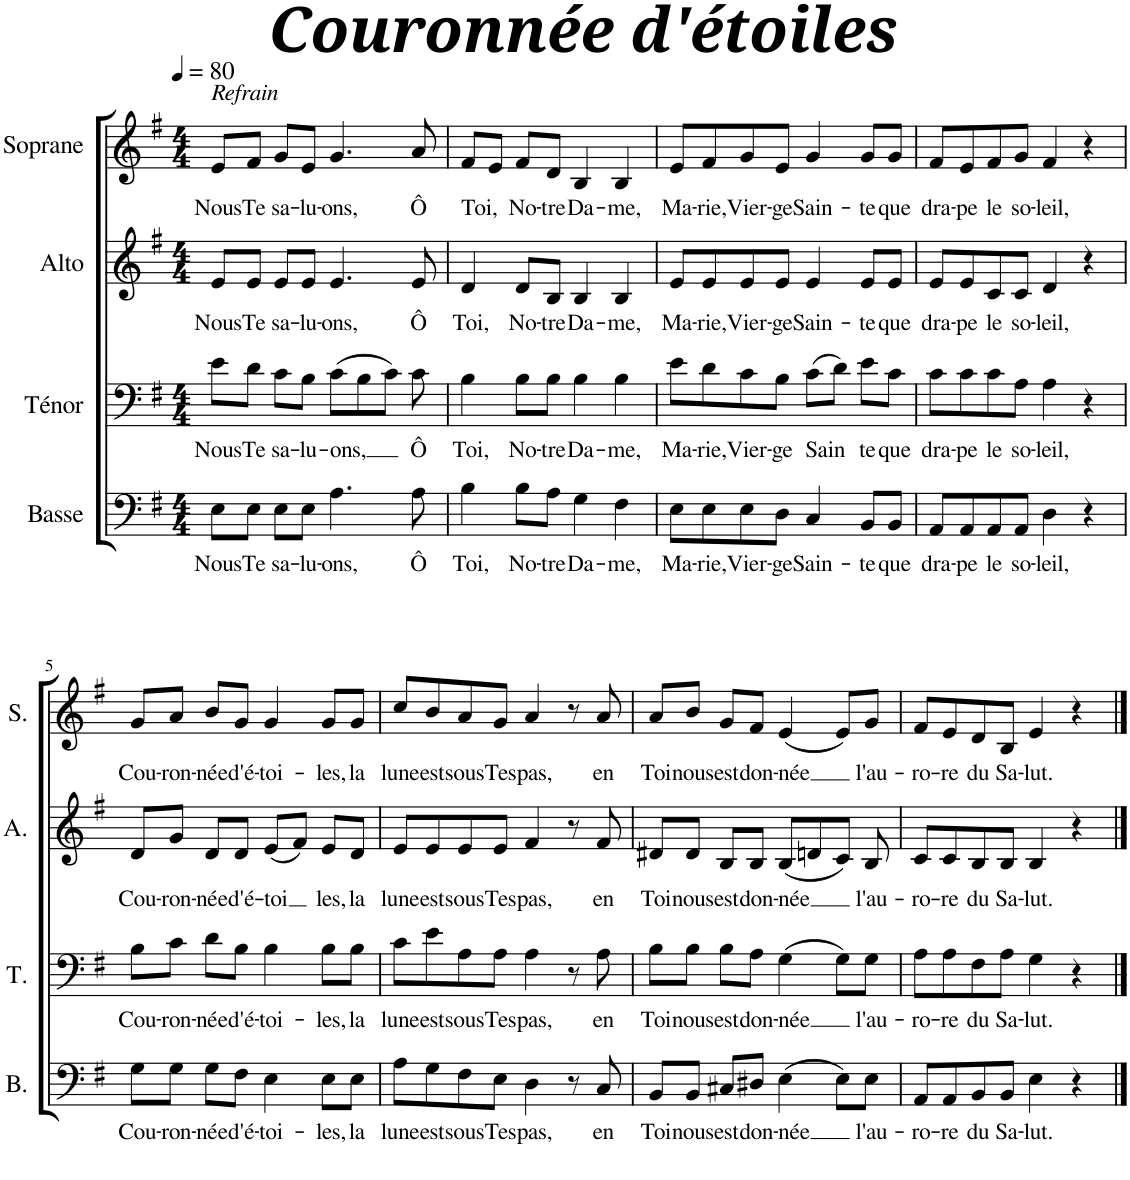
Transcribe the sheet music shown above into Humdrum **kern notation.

**kern	**text	**kern	**text	**kern	**text	**kern	**text	**harte
*part4	*part4	*part3	*part3	*part2	*part2	*part1	*part1	*part1
*staff4	*staff4	*staff3	*staff3	*staff2	*staff2	*staff1	*staff1	*
*I"Basse	*	*I"Ténor	*	*I"Alto	*	*I"Soprane	*	*
*I'B.	*	*I'T.	*	*I'A.	*	*I'S.	*	*
*clefF4	*	*clefF4	*	*clefG2	*	*clefG2	*	*
*k[f#]	*	*k[f#]	*	*k[f#]	*	*k[f#]	*	*
*M4/4	*	*M4/4	*	*M4/4	*	*M4/4	*	*
*MM80	*	*MM80	*	*MM80	*	*MM80	*	*
=1	=1	=1	=1	=1	=1	=1	=1	=1
!	!LO:LY:b	!	!LO:LY:b	!	!LO:LY:b	!	!LO:LY:b	!LO:H:kt=Refrain
8E\L	Nous	8e\L	Nous	8e/L	Nous	8e/L	Nous	N
!	!LO:LY:b	!	!LO:LY:b	!	!LO:LY:b	!	!LO:LY:b	!
8E\J	Te	8d\J	Te	8e/J	Te	8f#/J	Te	.
!	!LO:LY:b	!	!LO:LY:b	!	!LO:LY:b	!	!LO:LY:b	!
8E\L	sa-	8c\L	sa-	8e/L	sa-	8g/L	sa-	.
!	!LO:LY:b	!	!LO:LY:b	!	!LO:LY:b	!	!LO:LY:b	!
8E\J	-lu-	8B\J	-lu-	8e/J	-lu-	8e/J	-lu-	.
!	!LO:LY:b	!	!LO:LY:b	!	!LO:LY:b	!	!LO:LY:b	!
4.A\	-ons,	(8c\L	-ons,	4.e/	-ons,	4.g/	-ons,	.
.	.	8B\	.	.	.	.	.	.
.	.	8c\J)	.	.	.	.	.	.
!	!LO:LY:b	!	!LO:LY:b	!	!LO:LY:b	!	!LO:LY:b	!
8A\	Ô	8c\	Ô	8e/	Ô	8a/	Ô	.
=2	=2	=2	=2	=2	=2	=2	=2	=2
!	!LO:LY:b	!	!LO:LY:b	!	!LO:LY:b	!	!LO:LY:b	!
4B\	Toi,	4B\	Toi,	4d/	Toi,	8f#/L	Toi,	.
.	.	.	.	.	.	8e/J	.	.
!	!LO:LY:b	!	!LO:LY:b	!	!LO:LY:b	!	!LO:LY:b	!
8B\L	No-	8B\L	No-	8d/L	No-	8f#/L	No-	.
!	!LO:LY:b	!	!LO:LY:b	!	!LO:LY:b	!	!LO:LY:b	!
8A\J	-tre	8B\J	-tre	8B/J	-tre	8d/J	-tre	.
!	!LO:LY:b	!	!LO:LY:b	!	!LO:LY:b	!	!LO:LY:b	!
4G\	Da-	4B\	Da-	4B/	Da-	4B/	Da-	.
!	!LO:LY:b	!	!LO:LY:b	!	!LO:LY:b	!	!LO:LY:b	!
4F#\	-me,	4B\	-me,	4B/	-me,	4B/	-me,	.
=3	=3	=3	=3	=3	=3	=3	=3	=3
!	!LO:LY:b	!	!LO:LY:b	!	!LO:LY:b	!	!LO:LY:b	!
8E\L	Ma-	8e\L	Ma-	8e/L	Ma-	8e/L	Ma-	.
!	!LO:LY:b	!	!LO:LY:b	!	!LO:LY:b	!	!LO:LY:b	!
8E\	-rie,	8d\	-rie,	8e/	-rie,	8f#/	-rie,	.
!	!LO:LY:b	!	!LO:LY:b	!	!LO:LY:b	!	!LO:LY:b	!
8E\	Vier-	8c\	Vier-	8e/	Vier-	8g/	Vier-	.
!	!LO:LY:b	!	!LO:LY:b	!	!LO:LY:b	!	!LO:LY:b	!
8D\J	-ge	8B\J	-ge	8e/J	-ge	8e/J	-ge	.
!	!LO:LY:b	!	!LO:LY:b	!	!LO:LY:b	!	!LO:LY:b	!
4C/	Sain-	(8c\L	Sain	4e/	Sain-	4g/	Sain-	.
.	.	8d\J)	.	.	.	.	.	.
!	!LO:LY:b	!	!LO:LY:b	!	!LO:LY:b	!	!LO:LY:b	!
8BB/L	-te	8e\L	te	8e/L	-te	8g/L	-te	.
!	!LO:LY:b	!	!LO:LY:b	!	!LO:LY:b	!	!LO:LY:b	!
8BB/J	que	8c\J	que	8e/J	que	8g/J	que	.
=4	=4	=4	=4	=4	=4	=4	=4	=4
!	!LO:LY:b	!	!LO:LY:b	!	!LO:LY:b	!	!LO:LY:b	!
8AA/L	dra-	8c\L	dra-	8e/L	dra-	8f#/L	dra-	.
!	!LO:LY:b	!	!LO:LY:b	!	!LO:LY:b	!	!LO:LY:b	!
8AA/	-pe	8c\	-pe	8e/	-pe	8e/	-pe	.
!	!LO:LY:b	!	!LO:LY:b	!	!LO:LY:b	!	!LO:LY:b	!
8AA/	le	8c\	le	8c/	le	8f#/	le	.
!	!LO:LY:b	!	!LO:LY:b	!	!LO:LY:b	!	!LO:LY:b	!
8AA/J	so-	8A\J	so-	8c/J	so-	8g/J	so-	.
!	!LO:LY:b	!	!LO:LY:b	!	!LO:LY:b	!	!LO:LY:b	!
4D\	-leil,	4A\	-leil,	4d/	-leil,	4f#/	-leil,	.
4r	.	4r	.	4r	.	4r	.	.
!!LO:LB:g=z
=5	=5	=5	=5	=5	=5	=5	=5	=5
!	!LO:LY:b	!	!LO:LY:b	!	!LO:LY:b	!	!LO:LY:b	!
8G\L	Cou-	8B\L	Cou-	8d/L	Cou-	8g/L	Cou-	.
!	!LO:LY:b	!	!LO:LY:b	!	!LO:LY:b	!	!LO:LY:b	!
8G\J	-ron-	8c\J	-ron-	8g/J	-ron-	8a/J	-ron-	.
!	!LO:LY:b	!	!LO:LY:b	!	!LO:LY:b	!	!LO:LY:b	!
8G\L	-née	8d\L	-née	8d/L	-née	8b/L	-née	.
!	!LO:LY:b	!	!LO:LY:b	!	!LO:LY:b	!	!LO:LY:b	!
8F#\J	d'é-	8B\J	d'é-	8d/J	d'é-	8g/J	d'é-	.
!	!LO:LY:b	!	!LO:LY:b	!	!LO:LY:b	!	!LO:LY:b	!
4E\	-toi-	4B\	-toi-	(8e/L	-toi	4g/	-toi-	.
.	.	.	.	8f#/J)	.	.	.	.
!	!LO:LY:b	!	!LO:LY:b	!	!LO:LY:b	!	!LO:LY:b	!
8E\L	-les,	8B\L	-les,	8e/L	les,	8g/L	-les,	.
!	!LO:LY:b	!	!LO:LY:b	!	!LO:LY:b	!	!LO:LY:b	!
8E\J	la	8B\J	la	8d/J	la	8g/J	la	.
=6	=6	=6	=6	=6	=6	=6	=6	=6
!	!LO:LY:b	!	!LO:LY:b	!	!LO:LY:b	!	!LO:LY:b	!
8A\L	lune	8c\L	lune	8e/L	lune	8cc/L	lune	.
!	!LO:LY:b	!	!LO:LY:b	!	!LO:LY:b	!	!LO:LY:b	!
8G\	est	8e\	est	8e/	est	8b/	est	.
!	!LO:LY:b	!	!LO:LY:b	!	!LO:LY:b	!	!LO:LY:b	!
8F#\	sous	8A\	sous	8e/	sous	8a/	sous	.
!	!LO:LY:b	!	!LO:LY:b	!	!LO:LY:b	!	!LO:LY:b	!
8E\J	Tes	8A\J	Tes	8e/J	Tes	8g/J	Tes	.
!	!LO:LY:b	!	!LO:LY:b	!	!LO:LY:b	!	!LO:LY:b	!
4D\	pas,	4A\	pas,	4f#/	pas,	4a/	pas,	.
8r	.	8r	.	8r	.	8r	.	.
!	!LO:LY:b	!	!LO:LY:b	!	!LO:LY:b	!	!LO:LY:b	!
8C/	en	8A\	en	8f#/	en	8a/	en	.
=7	=7	=7	=7	=7	=7	=7	=7	=7
!	!LO:LY:b	!	!LO:LY:b	!	!LO:LY:b	!	!LO:LY:b	!
8BB/L	Toi	8B\L	Toi	8d#X/L	Toi	8a/L	Toi	.
!	!LO:LY:b	!	!LO:LY:b	!	!LO:LY:b	!	!LO:LY:b	!
8BB/J	nous	8B\J	nous	8d#/J	nous	8b/J	nous	.
!	!LO:LY:b	!	!LO:LY:b	!	!LO:LY:b	!	!LO:LY:b	!
8C#X/L	est	8B\L	est	8B/L	est	8g/L	est	.
!	!LO:LY:b	!	!LO:LY:b	!	!LO:LY:b	!	!LO:LY:b	!
8D#X/J	don-	8A\J	don-	8B/J	don-	8f#/J	don-	.
!	!LO:LY:b	!	!LO:LY:b	!	!LO:LY:b	!	!LO:LY:b	!
(4E\	-née	(4G\	-née	(8B/L	-née	(4e/	-née	.
.	.	.	.	8dn/	.	.	.	.
8E\L)	.	8G\L)	.	8c/J)	.	8e/L)	.	.
!	!LO:LY:b	!	!LO:LY:b	!	!LO:LY:b	!	!LO:LY:b	!
8E\J	l'au-	8G\J	l'au-	8B/	l'au-	8g/J	l'au-	.
=8	=8	=8	=8	=8	=8	=8	=8	=8
!	!LO:LY:b	!	!LO:LY:b	!	!LO:LY:b	!	!LO:LY:b	!
8AA/L	-ro-	8A\L	-ro-	8c/L	-ro-	8f#/L	-ro-	.
!	!LO:LY:b	!	!LO:LY:b	!	!LO:LY:b	!	!LO:LY:b	!
8AA/	-re	8A\	-re	8c/	-re	8e/	-re	.
!	!LO:LY:b	!	!LO:LY:b	!	!LO:LY:b	!	!LO:LY:b	!
8BB/	du	8F#\	du	8B/	du	8d/	du	.
!	!LO:LY:b	!	!LO:LY:b	!	!LO:LY:b	!	!LO:LY:b	!
8BB/J	Sa-	8A\J	Sa-	8B/J	Sa-	8B/J	Sa-	.
!	!LO:LY:b	!	!LO:LY:b	!	!LO:LY:b	!	!LO:LY:b	!
4E\	-lut.	4G\	-lut.	4B/	-lut.	4e/	-lut.	.
4r	.	4r	.	4r	.	4r	.	.
==	==	==	==	==	==	==	==	==
*-	*-	*-	*-	*-	*-	*-	*-	*-
